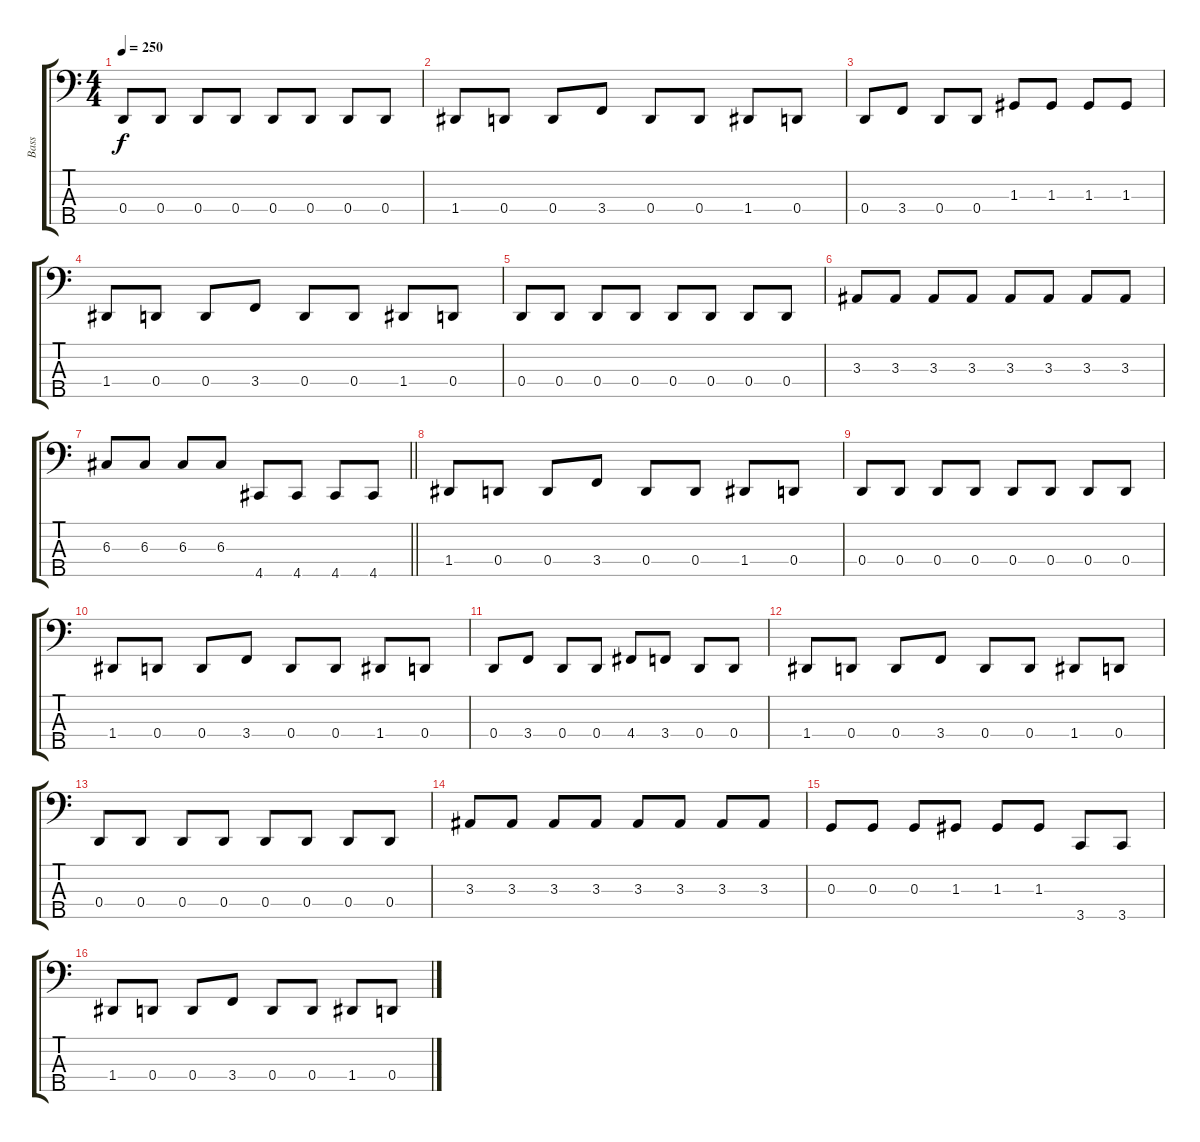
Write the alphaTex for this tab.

\track ("Bass" "Bass") {instrument electricbasspick}
\staff {score tabs}
\tuning (F2 C2 G1 D1 A0) {hide}
\ts (4 4)
\tempo 250
\clef f4
\ks c
0.4.8{dy f} 0.4.8 0.4.8 0.4.8 0.4.8 0.4.8 0.4.8 0.4.8 |
1.4.8 0.4.8 0.4.8 3.4.8 0.4.8 0.4.8 1.4.8 0.4.8 |
0.4.8 3.4.8 0.4.8 0.4.8 1.3.8 1.3.8 1.3.8 1.3.8 |
1.4.8 0.4.8 0.4.8 3.4.8 0.4.8 0.4.8 1.4.8 0.4.8 |
0.4.8 0.4.8 0.4.8 0.4.8 0.4.8 0.4.8 0.4.8 0.4.8 |
3.3.8 3.3.8 3.3.8 3.3.8 3.3.8 3.3.8 3.3.8 3.3.8 |
\barLineRight lightlight
6.3.8 6.3.8 6.3.8 6.3.8 4.5.8 4.5.8 4.5.8 4.5.8 |
\section ("" "")
1.4.8 0.4.8 0.4.8 3.4.8 0.4.8 0.4.8 1.4.8 0.4.8 |
0.4.8 0.4.8 0.4.8 0.4.8 0.4.8 0.4.8 0.4.8 0.4.8 |
1.4.8 0.4.8 0.4.8 3.4.8 0.4.8 0.4.8 1.4.8 0.4.8 |
0.4.8 3.4.8 0.4.8 0.4.8 4.4.8 3.4.8 0.4.8 0.4.8 |
1.4.8 0.4.8 0.4.8 3.4.8 0.4.8 0.4.8 1.4.8 0.4.8 |
0.4.8 0.4.8 0.4.8 0.4.8 0.4.8 0.4.8 0.4.8 0.4.8 |
3.3.8 3.3.8 3.3.8 3.3.8 3.3.8 3.3.8 3.3.8 3.3.8 |
0.3.8 0.3.8 0.3.8 1.3.8 1.3.8 1.3.8 3.5.8 3.5.8 |
1.4.8 0.4.8 0.4.8 3.4.8 0.4.8 0.4.8 1.4.8 0.4.8
